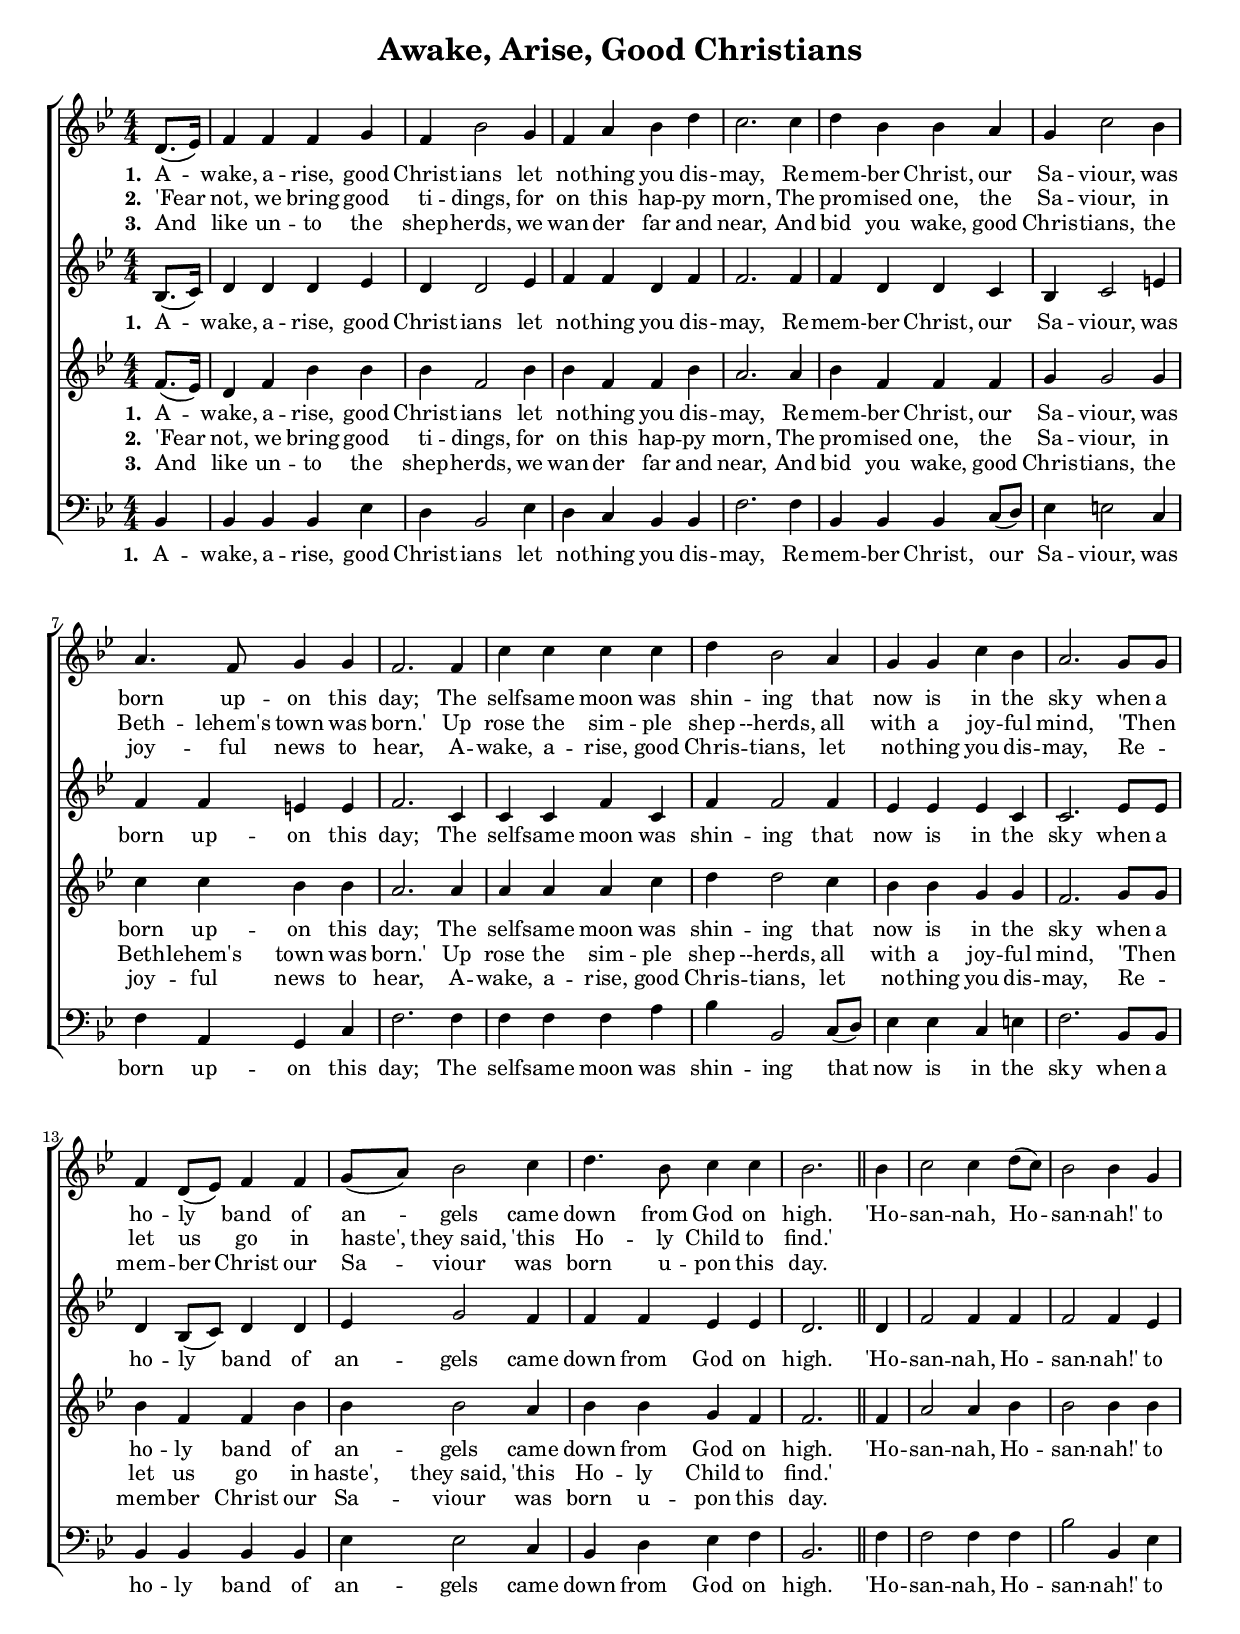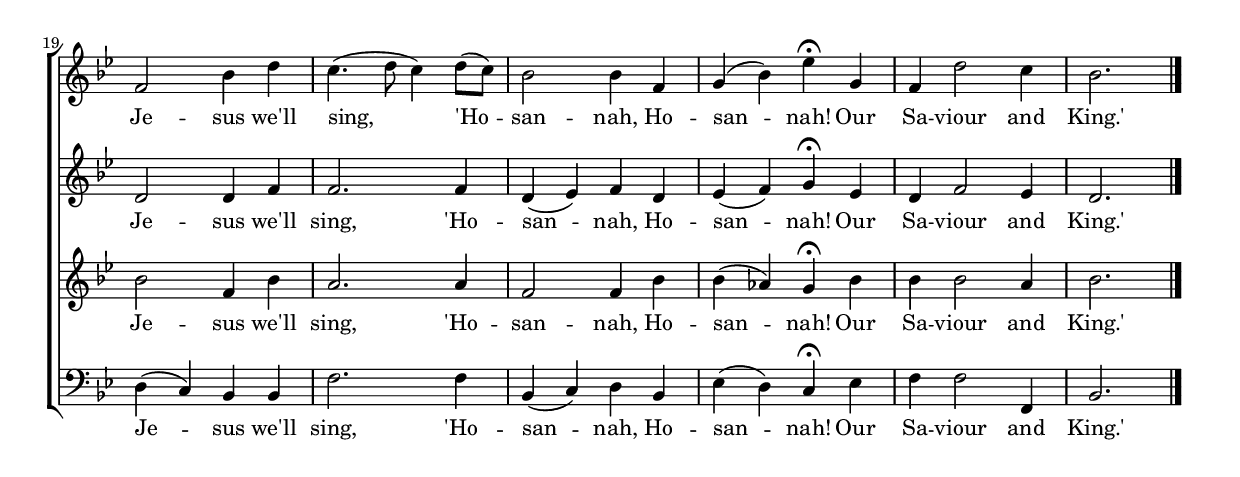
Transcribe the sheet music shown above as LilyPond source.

\header {
title = "Awake, Arise, Good Christians"
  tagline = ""  % removed
}

	#(set-global-staff-size 17)
\paper {
print-page-number = ##f
markup-system-spacing #'basic-distance = #15
	system-system-spacing #'basic-distance = #20
    paper-width = 21.0\cm
    paper-height = 29.7\cm
    top-margin = 1.0\cm
    bottom-margin = 2.0\cm 
    left-margin = 1.0\cm
    right-margin = 1.0\cm
    }
\layout {
	indent = 0.0\cm 
	}
	

PartPOneVoiceOne =  \relative d' {
    \clef "treble" \key bes \major \numericTimeSignature\time 4/4 \partial 4 d8. ( [
    es16 ] )  | % 2
    f4 f4 f4 g4 | % 3
    f4 bes2 g4 | % 4
    f4 a4 bes4 d4  | % 5
    c2. c4 | % 6
    d4 bes4 bes4 a4 | % 7
    g4 c2 bes4 \break | % 8
    a4. f8 g4 g4 | % 9
    f2. f4 | \barNumberCheck #10
    c'4 c4 c4 c4 | % 11
    d4 bes2 a4 | % 12
    g4 g4 c4 bes4  | % 13
    a2. g8 [ g8 ] \break | % 14
    f4 d8 ( [ es8 ) ] f4 f4 | % 15
    g8 ( [ a8 ) ] bes2 c4 | % 16
    d4. bes8 c4 c4 | % 17
    bes2. \bar "||"
    bes4  | % 19
    c2 c4 d8 ( [ c8 ) ] | \barNumberCheck #20
    bes2 bes4 g4  | % 21
    f2 bes4 d4 | % 22
    c4. ( d8 c4 ) d8 ( [ c8 ) ] | % 23
    bes2 bes4 f4 | % 24
    g4 ( bes4 ) es4 ^\fermata g,4 | % 25
    f4 d'2 c4 | % 26
    bes2. \bar "|." }

PartPOneVoiceOneLyricsOne =  \lyricmode { 
	\set stanza = "1. "
	A -- wake, a -- rise, good Christ -- ians 
	let no -- thing you dis -- may, 
	Re -- mem -- ber Christ, our  Sa -- viour,
	was born up -- on this day; 
	The self -- same moon was shin -- ing that now is in the sky
    when a ho -- ly band of an -- gels came down from God on high.
    'Ho -- san -- nah, Ho -- san -- nah!' to Je -- sus we'll sing, 
	'Ho -- san -- nah, Ho -- san -- nah! Our Sa -- viour and King.'}
	
PartPOneVoiceOneLyricsTwo =  \lyricmode { 
	\set stanza = "2. "
	'Fear not, we bring good ti -- dings,
	for on this hap -- py morn,
	The pro -- mised one, the Sa -- viour, in Beth -- lehem's town was born.'
	Up rose the sim -- ple shep --herds, all with a joy -- ful mind,
	'Then _ let us go in haste', they_said, 'this Ho -- ly Child to find.'}
	
	PartPOneVoiceOneLyricsThree =  \lyricmode { 
	\set stanza = "3. "
	And like un -- to the shep -- herds, we wan -- der far and near,
	And bid you wake, good Chris -- tians, the  joy -- ful news to hear,
	A -- wake, a -- rise, good Chris -- tians, let no -- thing you dis -- may,
	Re -- _ mem -- ber Christ our Sa -- viour was born u -- pon this day.}
	
	
PartPTwoVoiceOne =  \relative bes {
    \clef "treble" \key bes \major \numericTimeSignature\time 4/4 \partial 4 bes8. (
    [ c16 ] ) | % 2
    d4 d4 d4 es4 | % 3
    d4 d2 es4 | % 4
    f4 f4 d4 f4  | % 5
    f2. f4 | % 6
    f4 d4 d4 c4 | % 7
    bes4 c2 e4 \break | % 8
    f4 f4 e4 e4 | % 9
    f2. c4 | \barNumberCheck #10
    c4 c4 f4 c4 | % 11
    f4 f2 f4 | % 12
    es4 es4 es4 c4  | % 13
    c2. es8 [ es8 ] \break | % 14
    d4 bes8 ( [ c8 ) ] d4 d4 | % 15
    es4 g2 f4 | % 16
    f4 f4 es4 es4 | % 17
    d2. \bar "||"
    
    d4 | % 19
    f2 f4 f4 | \barNumberCheck #20
    f2 f4 es4  | % 21
    d2 d4 f4 | % 22
    f2. f4 | % 23
    d4 ( es4 ) f4 d4 | % 24
    es4 ( f4 ) g4 ^\fermata es4 | % 25
    d4 f2 es4 | % 26
    d2. \bar "|."}

PartPTwoVoiceOneLyricsOne =  \lyricmode { A -- "wake,a" -- \skip4 \skip4
    "rise,good" Christ -- ians let no -- thing you dis -- "may," Re --
    mem -- ber "Christ,our" \skip4 Sa -- "viour," was bom up -- on this
    "day;" The self -- same moon was shin -- ing that now is in the Sky
    whena ho -- \skip4 \skip4 of an -- gels came down \skip4 God on
    "high." "'Ho" -- san -- "nah," Ho -- san -- "nah!'" to Je -- sus
    "we'll" "sing," "'Ho" -- san -- "nah," Ho -- san -- "nah!" Our Sa --
    viour and "King.'" }
	
PartPThreeVoiceOne =  \relative f' {
    \clef "treble" \key bes \major \numericTimeSignature\time 4/4 \partial 4 f8. (
    [ es16  ] ) | % 2
    d4 f4 bes4 bes4 | % 3
    bes4 f2 bes4 | % 4
    bes4 f4 f4 bes4  | % 5
    a2. a4 | % 6
    bes4 f4 f4 f4 | % 7
    g4 g2 g4 \break | % 8
    c4 c4 bes4 bes4 | % 9
    a2. a4 | \barNumberCheck #10
    a4 a4 a4 c4 | % 11
    d4 d2 c4 | % 12
    bes4 bes4 g4 g4  | % 13
    f2. g8 [ g8 ] \break | % 14
    bes4 f4 f4 bes4 | % 15
    bes4 bes2 a4 | % 16
    bes4 bes4 g4 f4 | % 17
    f2. \bar "||"
    
    f4  | % 19
    a2 a4 bes4 | \barNumberCheck #20
    bes2 bes4 bes4  | % 21
    bes2 f4 bes4 | % 22
    a2. a4 | % 23
    f2 f4 bes4 | % 24
    bes4 ( as4 ) g4 ^\fermata bes4 | % 25
    bes4 bes2 a4 | % 26
    bes2. \bar "|."}

PartPThreeVoiceOneLyricsOne =  \lyricmode { A -- "wake,a-" -- \skip4
    \skip4 "rise,good" Christ -- ians let no -- thing you "dis-" --
    "may," Re -- mem -- ber "Christ,our" \skip4 Sa -- "viouy," was born
    up -- on this "day;" The self -- same moon was shin -- ing that now
    is in the Sky whena ho -- ly band of an -- gels came down \skip4 God
    on "high." "'Ho" -- san -- "nah," Ho -- san -- "nah!'" to Je -- sus
    "we'lI" "sing," "'Ho" -- san "nah," Ho -- san -- "nah!" Our Sa --
    viour and "King.'" }
	
PartPFourVoiceOne =  \relative bes, {
    \clef "bass" \key bes \major \numericTimeSignature\time 4/4 
	\partial 4 bes4 
    | % 2
    bes4 bes4 bes4 es4 | % 3
    d4 bes2 es4 | % 4
    d4 c4 bes4 bes4  | % 5
    f'2. f4 | % 6
    bes,4 bes4 bes4 c8 ([ d8 ]) | % 7
    es4 e2 c4 \break | % 8
    f4 a,4 g4 c4 | % 9
    f2. f4 | \barNumberCheck #10
    f4 f4 f4 a4 | % 11
    bes4 bes,2 c8 ( [ d8 ) ] | % 12
    es4 es4 c4 e4  | % 13
    f2. bes,8 [ bes8 ] \break | % 14
    bes4 bes4 bes4 bes4 | % 15
    es4 es2 c4 | % 16
    bes4 d4 es4 f4 | % 17
    bes,2. \bar "||"
   
    f'4   | % 19
    f2 f4 f4 | \barNumberCheck #20
    bes2 bes,4 es4  | % 21
    d4 ( c4) bes4 bes4 | % 22
    f'2. f4 | % 23
    bes,4 ( c4 ) d4 bes4 | % 24
    es4 ( d4 ) c4 ^\fermata es4 | % 25
    f4 f2 f,4 | % 26
    bes2. \bar "|."}

PartPFourVoiceOneLyricsOne =  \lyricmode { A -- "wake,a" -- \skip4
    \skip4 "rise,good" Christ -- ians let no -- thing you dis -- "may,"
    Re -- mem -- ber "Christ," \skip4 Sa -- "viour," was bom up -- on
    this "day;" The self -- same moon was shin -- ing "that_" now is in
    the Sky whena ho -- ly band of an -- gels came down \skip4 God on
    "high." "'Ho" -- san -- "nah," Ho -- san -- "nah!'" to Je -- \skip4
    sus "we'll" "sing," "'Ho" -- san -- "nah," Ho -- san -- "nah!" Our
    Sa -- viour and "King.'" }


% The score definition
\score {
\new ChoirStaff
    <<
        \new Staff <<
            
            \context Staff << 
                \context Voice = "PartPOneVoiceOne" { \PartPOneVoiceOne }
                \new Lyrics \lyricsto "PartPOneVoiceOne" \PartPOneVoiceOneLyricsOne
				\new Lyrics \lyricsto "PartPOneVoiceOne" \PartPOneVoiceOneLyricsTwo
				\new Lyrics \lyricsto "PartPOneVoiceOne" 
				\PartPOneVoiceOneLyricsThree
							>>
					>>
        \new Staff <<
            \context Staff << 
                \context Voice = "PartPTwoVoiceOne" { \PartPTwoVoiceOne }
				\new Lyrics \lyricsto "PartPTwoVoiceOne" \PartPOneVoiceOneLyricsOne
				%\new Lyrics \lyricsto "PartPTwoVoiceOne"  %\PartPOneVoiceOneLyricsTwo
				%\new Lyrics \lyricsto "PartPTwoVoiceOne" 
				%\PartPOneVoiceOneLyricsThree
				
							>>
            >>
        \new Staff <<
            \context Staff << 
                \context Voice = "PartPThreeVoiceOne" { \PartPThreeVoiceOne }
				\new Lyrics \lyricsto "PartPThreeVoiceOne"  \PartPOneVoiceOneLyricsOne
				\new Lyrics \lyricsto "PartPThreeVoiceOne"   \PartPOneVoiceOneLyricsTwo
				\new Lyrics \lyricsto "PartPThreeVoiceOne"  
				\PartPOneVoiceOneLyricsThree
				
                >>
            >>
        \new Staff <<
           \context Staff << 
                \context Voice = "PartPFourVoiceOne" { \PartPFourVoiceOne }
				\new Lyrics \lyricsto "PartPFourVoiceOne"  \PartPOneVoiceOneLyricsOne
				%\new Lyrics \lyricsto "PartPFourVoiceOne"  %\PartPOneVoiceOneLyricsTwo
				%\new Lyrics \lyricsto "PartPFourVoiceOne"
				%\PartPOneVoiceOneLyricsThree
                
							>>
            >>
        
    >>
    \layout {}
    % To create MIDI output, uncomment the following line:
    %  \midi {}
    }